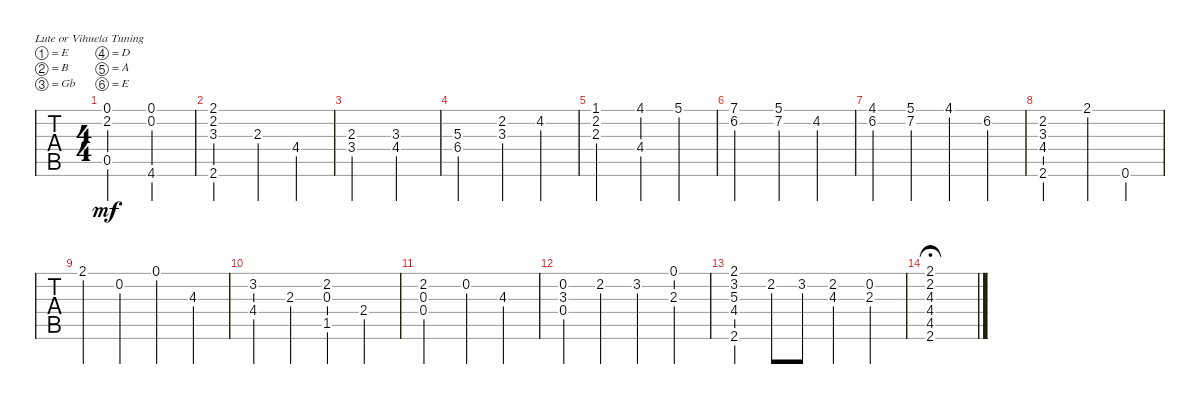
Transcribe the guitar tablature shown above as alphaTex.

\bracketExtendMode groupsimilarinstruments
\singleTrackTrackNamePolicy hidden
\multiTrackTrackNamePolicy hidden
\firstSystemTrackNameOrientation horizontal
\otherSystemsTrackNameOrientation horizontal
\track ("" "S-Gt") {instrument acousticguitarsteel}
\staff {tabs}
\tuning (E4 B3 Gb3 D3 A2 E2)
\ts (4 4)
\tempo (120 hide)
\clef g2
\ks c
(0.5 2.2 0.1).2{dy mf} (4.6 0.2 0.1).2 |
(2.6 3.3 2.2 2.1).2 2.3.4 4.4.4 |
(3.4 2.3).2 (4.4 3.3).2 |
(5.3 6.4).2 (3.3 2.2).4 4.2.4 |
(2.3 2.2 1.1).2 (4.4 4.1).4 5.1.4 |
(6.2 7.1).2 (7.2 5.1).4 4.2.4 |
(6.2 4.1).4 (7.2 5.1).4 4.1.4 6.2.4 |
(2.6 3.3 2.2 4.4).2 2.1.4 0.6.4 |
2.1.4 0.2.4 0.1.4 4.3.4 |
(4.4 3.2).4 2.3.4 (1.5 2.2 0.3).4 2.4.4 |
(0.4 2.2 0.3).2 0.2.4 4.3.4 |
(0.4 0.2 3.3).4 2.2.4 3.2.4 (0.1 2.3).4 |
(2.6 4.4 5.3 3.2 2.1).4 2.2.8 3.2.8 (4.3 2.2).4 (2.3 0.2).4 |
(2.6 4.5 4.4 4.3 2.2 2.1).1{fermata (medium 0.5)}
